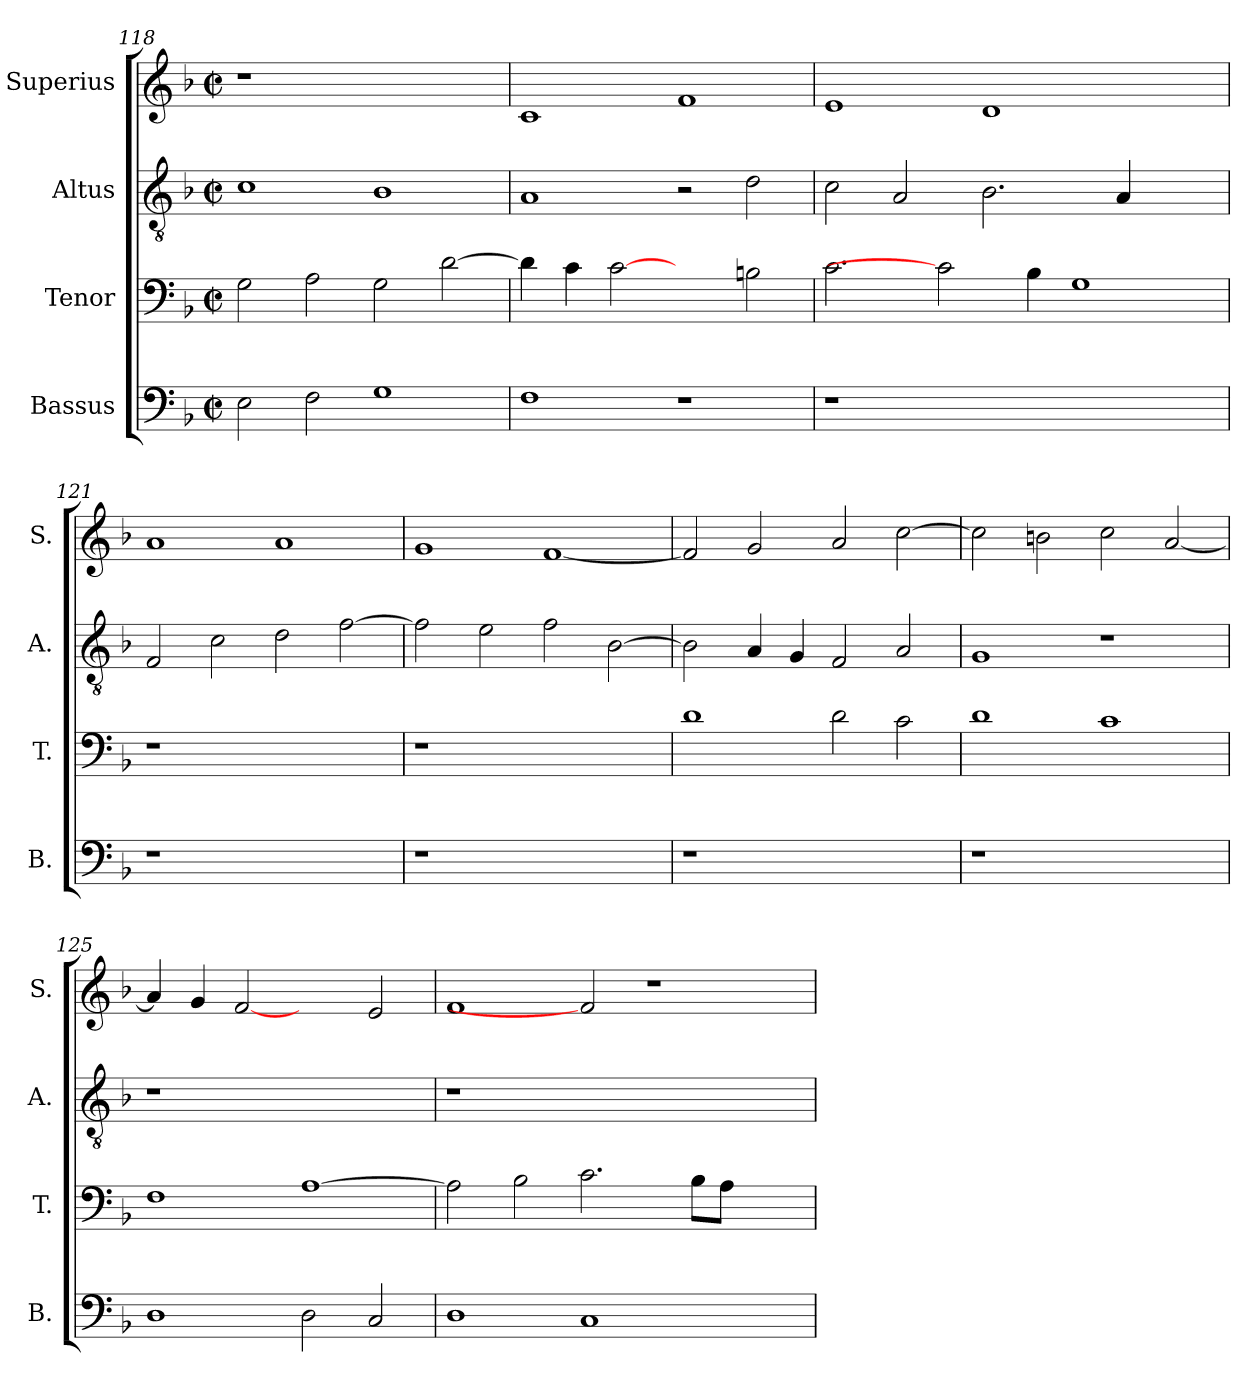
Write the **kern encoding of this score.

**kern	**kern	**kern	**kern
*part4	*part3	*part2	*part1
*staff4	*staff3	*staff2	*staff1
*I"Bassus	*I"Tenor	*I"Altus	*I"Superius
*I'B.	*I'T.	*I'A.	*I'S.
!!LO:PB:g=z
*clefF4	*clefF4	*clefGv2	*clefG2
*	*	*ITrd7c12	*
*k[b-]	*k[b-]	*k[b-]	*k[b-]
*F:	*F:	*F:	*F:
*M2/2	*M2/2	*M2/2	*M2/2
*met(c|)	*met(c|)	*met(c|)	*met(c|)
=118	=118	=118	=118
!	!	!	!LO:N:vis=1
2Ei\	2Gi\	1Ci	1r
2Fi\	2Ai\	.	.
1Gi	2Gi\	1BB-i	1ryy
.	[>2di\	.	.
=119	=119	=119	=119
1Fi	4di\]	1AAi	1ci
.	4ci\	.	.
.	[2ci	.	.
1r	2ryy	2r	1fi
.	2Bni\	2Di\	.
=120	=120	=120	=120
!LO:N:vis=1	!	!	!
1r	2.ci\	2Ci\	1ei
.	.	2AAi/	.
.	2ci]	.	.
1.ryy	.	2.BB-i\	1di
.	4B-i\	.	.
.	1Gi	.	.
.	.	4AAi/	.
.	.	2ryy	2ryy
=121	=121	=121	=121
!LO:N:vis=1	!LO:N:vis=1	!	!
1r	1r	2FFi/	1ai
.	.	2Ci\	.
1ryy	1ryy	2Di\	1ai
.	.	[>2Fi\	.
=122	=122	=122	=122
!LO:N:vis=1	!LO:N:vis=1	!	!
1r	1r	2Fi\]	1gi
.	.	2Ei\	.
1ryy	1ryy	2Fi\	[<1fi
.	.	[>2BB-i\	.
!!LO:LB:g=z
=123	=123	=123	=123
!LO:N:vis=1	!	!	!
1r	1di	2BB-i\]	2fi/]
.	.	4AAi/	2gi/
.	.	4GGi/	.
1ryy	2di\	2FFi/	2ai/
.	2ci\	2AAi/	[>2cci\
=124	=124	=124	=124
!LO:N:vis=1	!	!	!
1r	1di	1GGi	2cci\]
.	.	.	2bni\
1ryy	1ci	1r	2cci\
.	.	.	[<2ai/
=125	=125	=125	=125
!	!	!LO:N:vis=1	!
1Di	1Fi	1r	4ai/]
.	.	.	4gi/
.	.	.	[2fi
2Di\	[>1Ai	1ryy	2ryy
2Ci/	.	.	2ei/
=126	=126	=126	=126
!	!	!LO:N:vis=1	!
1Di	2Ai\]	1r	1fi
.	2B-i\	.	.
1Ci	2.ci\	1.ryy	2fi]
.	.	.	1r
.	8B-i\L	.	.
.	8Ai\J	.	.
2ryy	2ryy	.	.
=	=	=	=
*-	*-	*-	*-
